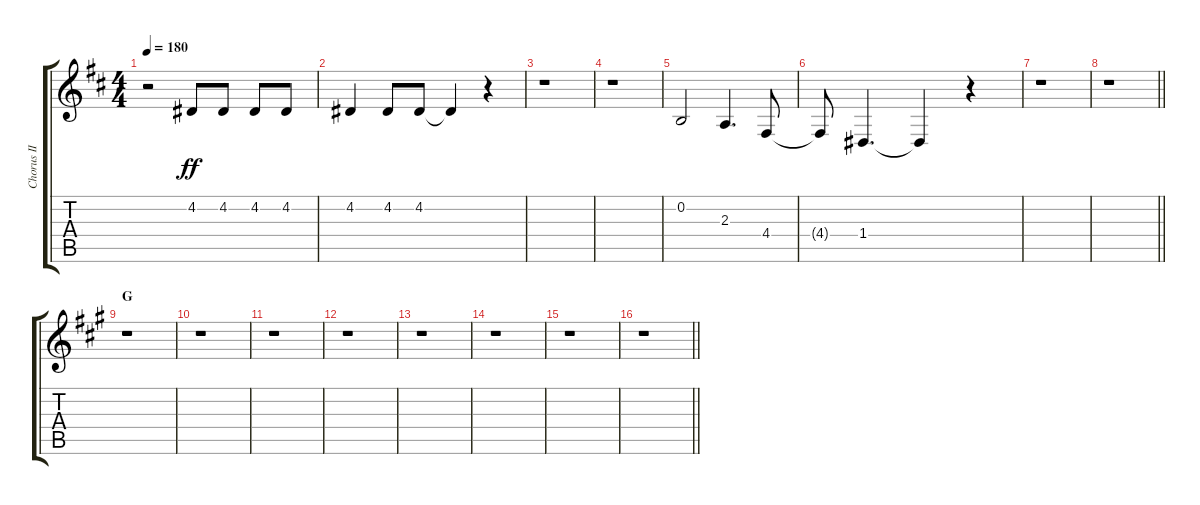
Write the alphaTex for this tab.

\track ("Chorus II" "Chorus II") {instrument voiceoohs}
\staff {score tabs}
\tuning (E4 B3 G3 D3 A2 E2) {hide}
\ts (4 4)
\tempo 180
\clef g2
\ks d
r.2{dy ff} 4.2.8 4.2.8 4.2.8 4.2.8 |
4.2.4 4.2.8 4.2.8 4.2{t}.4 r.4 |
r.1 |
r.1 |
0.2.2 2.3.4{d} 4.4.8 |
4.4{t}.8 1.4.4{d} 1.4{t}.4 r.4 |
r.1 |
\barLineRight lightlight
r.1 |
\section ("" "G")
\ks a
r.1 |
r.1 |
r.1 |
r.1 |
r.1 |
r.1 |
r.1 |
\barLineRight lightlight
r.1
